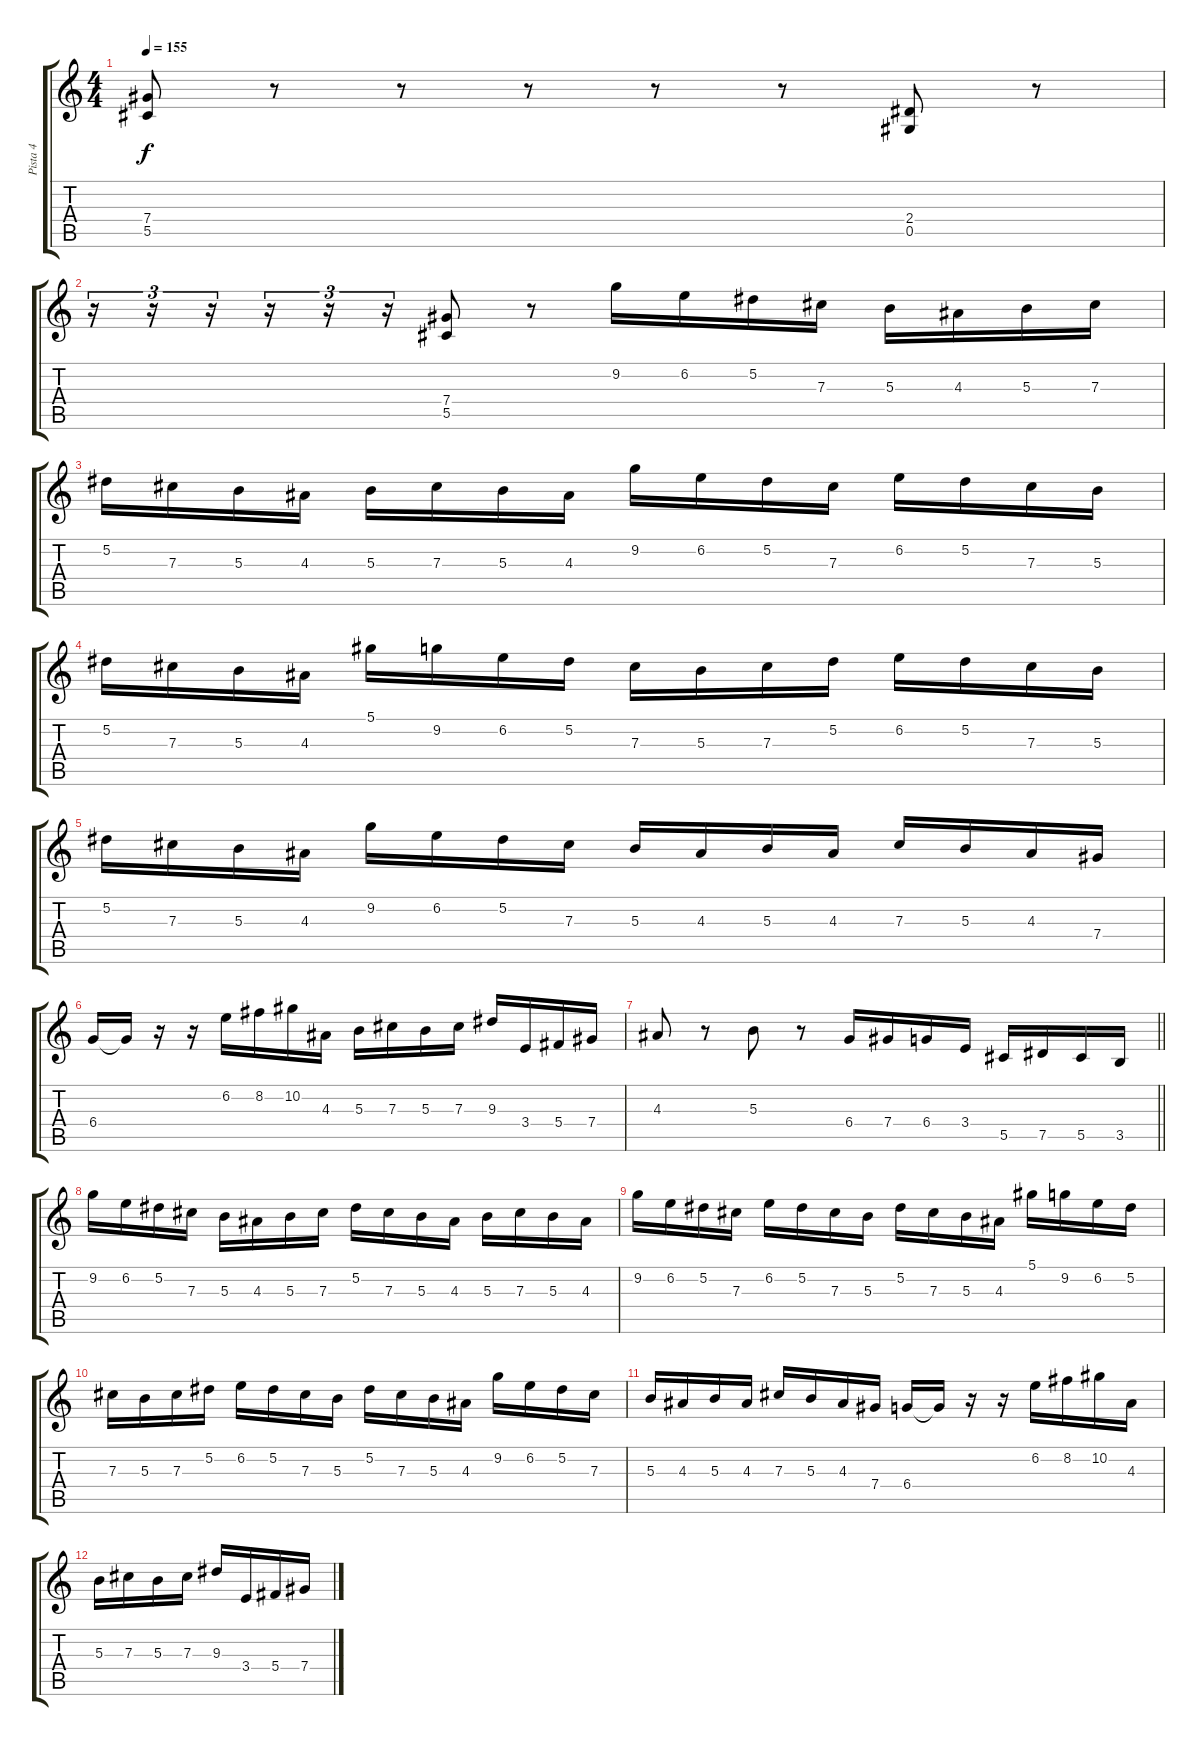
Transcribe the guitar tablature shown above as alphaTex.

\track ("Pista 4" "Pista 4") {instrument distortionguitar}
\staff {score tabs}
\tuning (Eb4 Bb3 Gb3 Db3 Ab2 Eb2) {hide}
\ts (4 4)
\tempo 155
\clef g2
\ks c
(7.4 5.5).8{dy f instrument distortionguitar} r.8 r.8 r.8 r.8 r.8 (2.4 0.5).8 r.8 |
r.16{tu (3 2)} r.16{tu (3 2)} r.16{tu (3 2)} r.16{tu (3 2)} r.16{tu (3 2)} r.16{tu (3 2)} (7.4 5.5).8 r.8 9.2.16 6.2.16 5.2.16 7.3.16 5.3.16 4.3.16 5.3.16 7.3.16 |
5.2.16 7.3.16 5.3.16 4.3.16 5.3.16 7.3.16 5.3.16 4.3.16 9.2.16 6.2.16 5.2.16 7.3.16 6.2.16 5.2.16 7.3.16 5.3.16 |
5.2.16 7.3.16 5.3.16 4.3.16 5.1.16 9.2.16 6.2.16 5.2.16 7.3.16 5.3.16 7.3.16 5.2.16 6.2.16 5.2.16 7.3.16 5.3.16 |
5.2.16 7.3.16 5.3.16 4.3.16 9.2.16 6.2.16 5.2.16 7.3.16 5.3.16 4.3.16 5.3.16 4.3.16 7.3.16 5.3.16 4.3.16 7.4.16 |
6.4.16 6.4{t}.16 r.16 r.16 6.2.16 8.2.16 10.2.16 4.3.16 5.3.16 7.3.16 5.3.16 7.3.16 9.3.16 3.4.16 5.4.16 7.4.16 |
\barLineRight lightlight
4.3.8 r.8 5.3.8 r.8 6.4.16 7.4.16 6.4.16 3.4.16 5.5.16 7.5.16 5.5.16 3.5.16 |
9.2.16 6.2.16 5.2.16 7.3.16 5.3.16 4.3.16 5.3.16 7.3.16 5.2.16 7.3.16 5.3.16 4.3.16 5.3.16 7.3.16 5.3.16 4.3.16 |
9.2.16 6.2.16 5.2.16 7.3.16 6.2.16 5.2.16 7.3.16 5.3.16 5.2.16 7.3.16 5.3.16 4.3.16 5.1.16 9.2.16 6.2.16 5.2.16 |
7.3.16 5.3.16 7.3.16 5.2.16 6.2.16 5.2.16 7.3.16 5.3.16 5.2.16 7.3.16 5.3.16 4.3.16 9.2.16 6.2.16 5.2.16 7.3.16 |
5.3.16 4.3.16 5.3.16 4.3.16 7.3.16 5.3.16 4.3.16 7.4.16 6.4.16 6.4{t}.16 r.16 r.16 6.2.16 8.2.16 10.2.16 4.3.16 |
5.3.16 7.3.16 5.3.16 7.3.16 9.3.16 3.4.16 5.4.16 7.4.16
